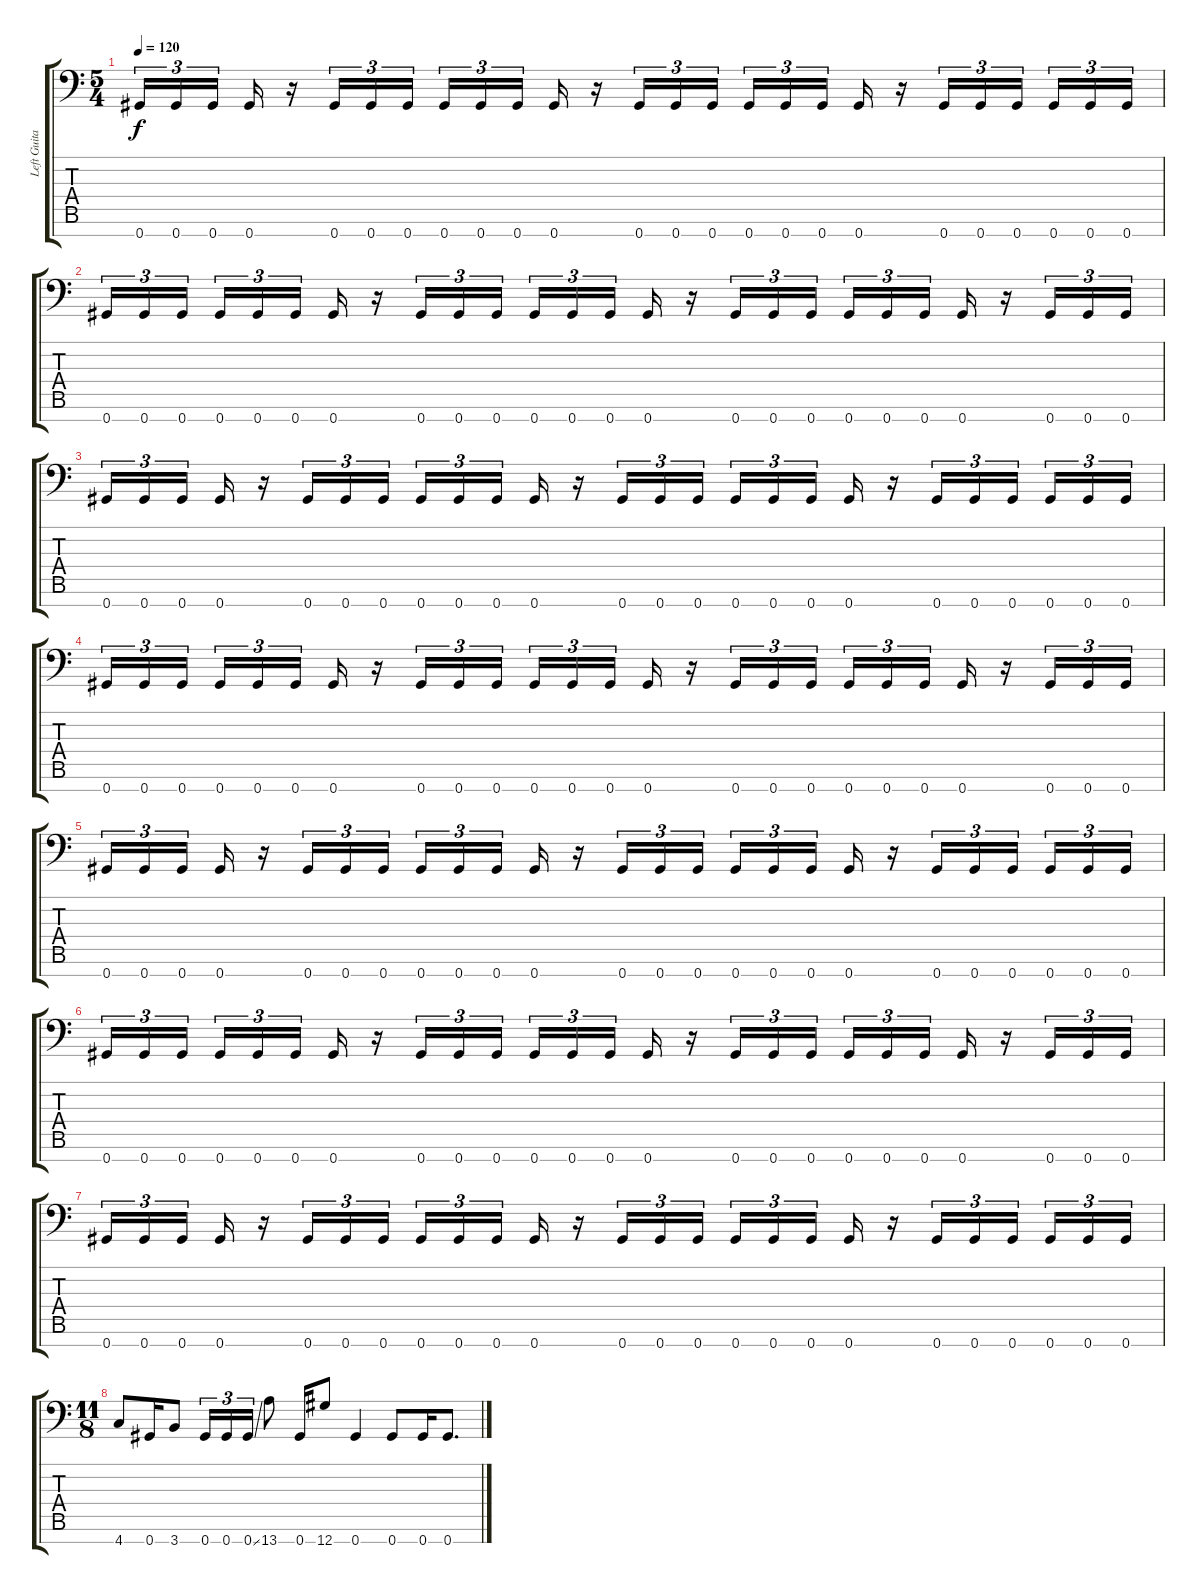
\track ("Left Guitar" "Left Guita") {instrument overdrivenguitar}
\staff {score tabs}
\tuning (Eb4 Bb3 Gb3 Db3 Ab2 Eb2 Ab1) {hide}
\ts (5 4)
\tempo 120
\clef f4
\ks c
0.7.16{tu (3 2) dy f} 0.7.16{tu (3 2)} 0.7.16{tu (3 2) beam splitsecondary} 0.7.16 r.16 0.7.16{tu (3 2)} 0.7.16{tu (3 2)} 0.7.16{tu (3 2) beam splitsecondary} 0.7.16{tu (3 2)} 0.7.16{tu (3 2)} 0.7.16{tu (3 2)} 0.7.16 r.16 0.7.16{tu (3 2)} 0.7.16{tu (3 2)} 0.7.16{tu (3 2)} 0.7.16{tu (3 2)} 0.7.16{tu (3 2)} 0.7.16{tu (3 2) beam splitsecondary} 0.7.16 r.16 0.7.16{tu (3 2)} 0.7.16{tu (3 2)} 0.7.16{tu (3 2) beam splitsecondary} 0.7.16{tu (3 2)} 0.7.16{tu (3 2)} 0.7.16{tu (3 2)} |
0.7.16{tu (3 2)} 0.7.16{tu (3 2)} 0.7.16{tu (3 2) beam splitsecondary} 0.7.16{tu (3 2)} 0.7.16{tu (3 2)} 0.7.16{tu (3 2)} 0.7.16 r.16 0.7.16{tu (3 2)} 0.7.16{tu (3 2)} 0.7.16{tu (3 2)} 0.7.16{tu (3 2)} 0.7.16{tu (3 2)} 0.7.16{tu (3 2) beam splitsecondary} 0.7.16 r.16 0.7.16{tu (3 2)} 0.7.16{tu (3 2)} 0.7.16{tu (3 2) beam splitsecondary} 0.7.16{tu (3 2)} 0.7.16{tu (3 2)} 0.7.16{tu (3 2)} 0.7.16 r.16 0.7.16{tu (3 2)} 0.7.16{tu (3 2)} 0.7.16{tu (3 2)} |
0.7.16{tu (3 2)} 0.7.16{tu (3 2)} 0.7.16{tu (3 2) beam splitsecondary} 0.7.16 r.16 0.7.16{tu (3 2)} 0.7.16{tu (3 2)} 0.7.16{tu (3 2) beam splitsecondary} 0.7.16{tu (3 2)} 0.7.16{tu (3 2)} 0.7.16{tu (3 2)} 0.7.16 r.16 0.7.16{tu (3 2)} 0.7.16{tu (3 2)} 0.7.16{tu (3 2)} 0.7.16{tu (3 2)} 0.7.16{tu (3 2)} 0.7.16{tu (3 2) beam splitsecondary} 0.7.16 r.16 0.7.16{tu (3 2)} 0.7.16{tu (3 2)} 0.7.16{tu (3 2) beam splitsecondary} 0.7.16{tu (3 2)} 0.7.16{tu (3 2)} 0.7.16{tu (3 2)} |
0.7.16{tu (3 2)} 0.7.16{tu (3 2)} 0.7.16{tu (3 2) beam splitsecondary} 0.7.16{tu (3 2)} 0.7.16{tu (3 2)} 0.7.16{tu (3 2)} 0.7.16 r.16 0.7.16{tu (3 2)} 0.7.16{tu (3 2)} 0.7.16{tu (3 2)} 0.7.16{tu (3 2)} 0.7.16{tu (3 2)} 0.7.16{tu (3 2) beam splitsecondary} 0.7.16 r.16 0.7.16{tu (3 2)} 0.7.16{tu (3 2)} 0.7.16{tu (3 2) beam splitsecondary} 0.7.16{tu (3 2)} 0.7.16{tu (3 2)} 0.7.16{tu (3 2)} 0.7.16 r.16 0.7.16{tu (3 2)} 0.7.16{tu (3 2)} 0.7.16{tu (3 2)} |
0.7.16{tu (3 2)} 0.7.16{tu (3 2)} 0.7.16{tu (3 2) beam splitsecondary} 0.7.16 r.16 0.7.16{tu (3 2)} 0.7.16{tu (3 2)} 0.7.16{tu (3 2) beam splitsecondary} 0.7.16{tu (3 2)} 0.7.16{tu (3 2)} 0.7.16{tu (3 2)} 0.7.16 r.16 0.7.16{tu (3 2)} 0.7.16{tu (3 2)} 0.7.16{tu (3 2)} 0.7.16{tu (3 2)} 0.7.16{tu (3 2)} 0.7.16{tu (3 2) beam splitsecondary} 0.7.16 r.16 0.7.16{tu (3 2)} 0.7.16{tu (3 2)} 0.7.16{tu (3 2) beam splitsecondary} 0.7.16{tu (3 2)} 0.7.16{tu (3 2)} 0.7.16{tu (3 2)} |
0.7.16{tu (3 2)} 0.7.16{tu (3 2)} 0.7.16{tu (3 2) beam splitsecondary} 0.7.16{tu (3 2)} 0.7.16{tu (3 2)} 0.7.16{tu (3 2)} 0.7.16 r.16 0.7.16{tu (3 2)} 0.7.16{tu (3 2)} 0.7.16{tu (3 2)} 0.7.16{tu (3 2)} 0.7.16{tu (3 2)} 0.7.16{tu (3 2) beam splitsecondary} 0.7.16 r.16 0.7.16{tu (3 2)} 0.7.16{tu (3 2)} 0.7.16{tu (3 2) beam splitsecondary} 0.7.16{tu (3 2)} 0.7.16{tu (3 2)} 0.7.16{tu (3 2)} 0.7.16 r.16 0.7.16{tu (3 2)} 0.7.16{tu (3 2)} 0.7.16{tu (3 2)} |
0.7.16{tu (3 2)} 0.7.16{tu (3 2)} 0.7.16{tu (3 2) beam splitsecondary} 0.7.16 r.16 0.7.16{tu (3 2)} 0.7.16{tu (3 2)} 0.7.16{tu (3 2) beam splitsecondary} 0.7.16{tu (3 2)} 0.7.16{tu (3 2)} 0.7.16{tu (3 2)} 0.7.16 r.16 0.7.16{tu (3 2)} 0.7.16{tu (3 2)} 0.7.16{tu (3 2)} 0.7.16{tu (3 2)} 0.7.16{tu (3 2)} 0.7.16{tu (3 2) beam splitsecondary} 0.7.16 r.16 0.7.16{tu (3 2)} 0.7.16{tu (3 2)} 0.7.16{tu (3 2) beam splitsecondary} 0.7.16{tu (3 2)} 0.7.16{tu (3 2)} 0.7.16{tu (3 2)} |
\ts (11 8)
4.7.8 0.7.16 3.7.8 0.7.16{tu (3 2)} 0.7.16{tu (3 2)} 0.7{ss}.16{tu (3 2)} 13.7.8 0.7.16 12.7.8 0.7.4 0.7.8 0.7.16 0.7.8{d}
